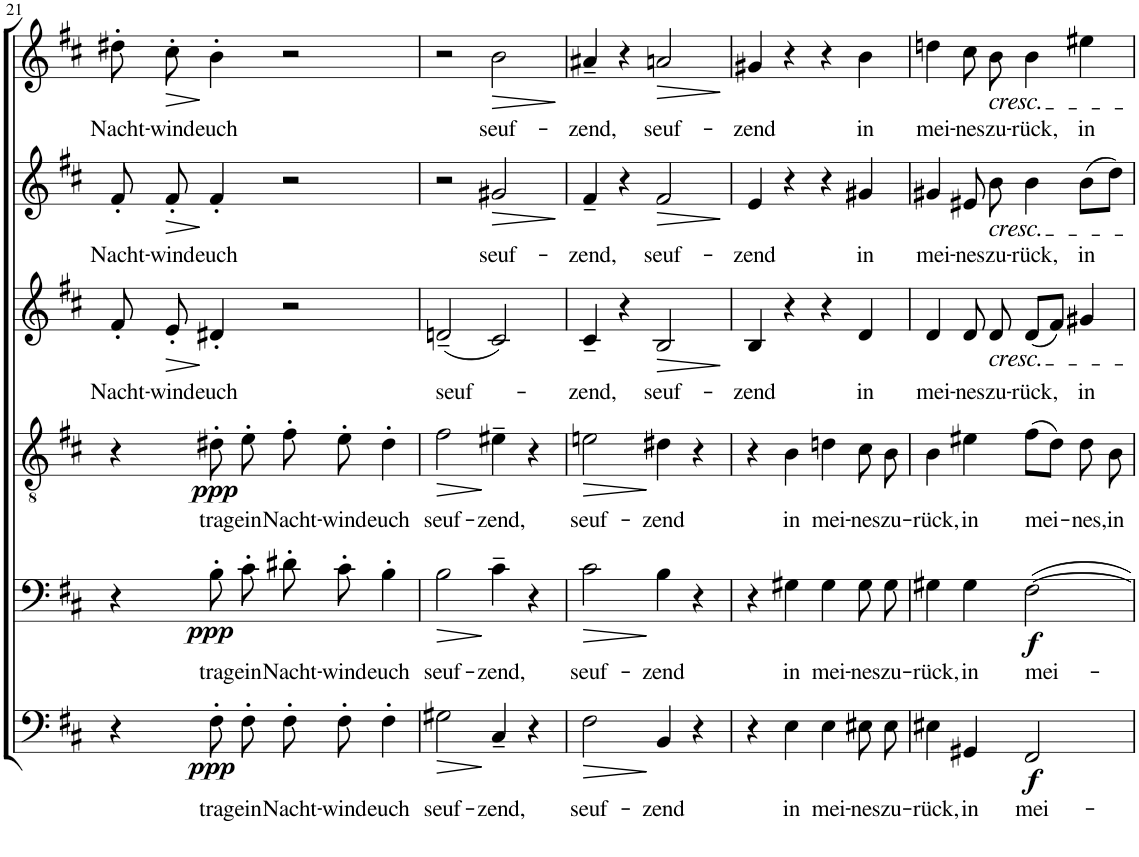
**kern	**text	**dynam	**kern	**text	**dynam	**kern	**text	**dynam	**kern	**text	**dynam	**kern	**text	**dynam	**kern	**text	**dynam
*part6	*part6	*part6	*part5	*part5	*part5	*part4	*part4	*part4	*part3	*part3	*part3	*part2	*part2	*part2	*part1	*part1	*part1
*staff6	*staff6	*staff6	*staff5	*staff5	*staff5	*staff4	*staff4	*staff4	*staff3	*staff3	*staff3	*staff2	*staff2	*staff2	*staff1	*staff1	*staff1
*I"Bassi II	*	*	*I"Bassi I	*	*	*I"Tenori	*	*	*I"Contralti II	*	*	*I"Contralti I	*	*	*I"Soprani	*	*
!!LO:PB:g=z
*clefF4	*	*	*clefF4	*	*	*clefGv2	*	*	*clefG2	*	*	*clefG2	*	*	*clefG2	*	*
*	*	*	*	*	*	*	*	*	*	*	*	*	*	*	*Trd1c2	*	*
*k[f#c#]	*	*	*k[f#c#]	*	*	*k[f#c#]	*	*	*k[f#c#]	*	*	*k[f#c#]	*	*	*k[f#c#]	*	*
*D:	*	*	*D:	*	*	*D:	*	*	*D:	*	*	*D:	*	*	*D:	*	*
*M4/4	*	*	*M4/4	*	*	*M4/4	*	*	*M4/4	*	*	*M4/4	*	*	*M4/4	*	*
*met(c)	*	*	*met(c)	*	*	*met(c)	*	*	*met(c)	*	*	*met(c)	*	*	*met(c)	*	*
=21	=21	=21	=21	=21	=21	=21	=21	=21	=21	=21	=21	=21	=21	=21	=21	=21	=21
!	!	!	!	!	!	!	!	!	!	!LO:LY:b	!	!	!LO:LY:b	!	!	!LO:LY:b	!
4r	.	.	4r	.	.	4r	.	.	8f#'/	Nacht-	.	8f#'/	Nacht-	.	8dd#X'\L	Nacht-	.
!	!	!	!	!	!	!	!	!	!	!LO:LY:b	!LO:HP:b	!	!LO:LY:b	!LO:HP:b	!	!LO:LY:b	!LO:HP:b
.	.	.	.	.	.	.	.	.	8e'/	-wind	>	8f#'/	-wind	>	8cc#'\J	-wind	>
!	!LO:LY:b	!LO:DY:b	!	!LO:LY:b	!LO:DY:b	!	!LO:LY:b	!LO:DY:b	!	!LO:LY:b	!	!	!LO:LY:b	!	!	!LO:LY:b	!
8F#'\L	trag	ppp	8B'\L	trag	ppp	8d#X'\	trag	ppp	4d#X'/	euch	]	4f#'/	euch	]	4b'\	euch	]
!	!LO:LY:b	!	!	!LO:LY:b	!	!	!LO:LY:b	!	!	!	!	!	!	!	!	!	!
8F#'\J	ein	.	8c#'\J	ein	.	8e'\	ein	.	.	.	.	.	.	.	.	.	.
!	!LO:LY:b	!	!	!LO:LY:b	!	!	!LO:LY:b	!	!	!	!	!	!	!	!	!	!
8F#'\L	Nacht-	.	8d#X'\L	Nacht-	.	8f#'\	Nacht-	.	2r	.	.	2r	.	.	2r	.	.
!	!LO:LY:b	!	!	!LO:LY:b	!	!	!LO:LY:b	!	!	!	!	!	!	!	!	!	!
8F#'\J	-wind	.	8c#'\J	-wind	.	8e'\	-wind	.	.	.	.	.	.	.	.	.	.
!	!LO:LY:b	!	!	!LO:LY:b	!	!	!LO:LY:b	!	!	!	!	!	!	!	!	!	!
4F#'\	euch	.	4B'\	euch	.	4d#'\	euch	.	.	.	.	.	.	.	.	.	.
=22	=22	=22	=22	=22	=22	=22	=22	=22	=22	=22	=22	=22	=22	=22	=22	=22	=22
!	!LO:LY:b	!LO:HP:b	!	!LO:LY:b	!LO:HP:b	!	!LO:LY:b	!LO:HP:b	!	!LO:LY:b	!	!	!	!	!	!	!
2G#X\	seuf-	>	2B\	seuf-	>	2f#\	seuf-	>	(2dn~/	seuf-	.	2r	.	.	2r	.	.
!	!LO:LY:b	!	!	!LO:LY:b	!	!	!LO:LY:b	!	!	!	!	!	!LO:LY:b	!LO:HP:b	!	!LO:LY:b	!LO:HP:b
4C#~/	-zend,	]	4c#~\	-zend,	]	4e#X~\	-zend,	]	2c#/)	.	.	2g#X/	seuf-	>	2b\	seuf-	>
4r	.	.	4r	.	.	4r	.	.	.	.	.	.	.	.	.	.	.
.	.	.	.	.	.	.	.	.	.	.	.	.	.	]	.	.	]
=23	=23	=23	=23	=23	=23	=23	=23	=23	=23	=23	=23	=23	=23	=23	=23	=23	=23
!	!LO:LY:b	!LO:HP:b	!	!LO:LY:b	!LO:HP:b	!	!LO:LY:b	!LO:HP:b	!	!LO:LY:b	!	!	!LO:LY:b	!	!	!LO:LY:b	!
2F#\	seuf-	>	2c#\	seuf-	>	2en\	seuf-	>	4c#~/	-zend,	.	4f#~/	-zend,	.	4a#X~/	-zend,	.
.	.	.	.	.	.	.	.	.	4r	.	.	4r	.	.	4r	.	.
!	!LO:LY:b	!	!	!LO:LY:b	!	!	!LO:LY:b	!	!	!LO:LY:b	!LO:HP:b	!	!LO:LY:b	!LO:HP:b	!	!LO:LY:b	!LO:HP:b
4BB/	-zend	]	4B\	-zend	]	4d#X\	-zend	]	2B/	seuf-	>	2f#/	seuf-	>	2an/	seuf-	>
4r	.	.	4r	.	.	4r	.	.	.	.	.	.	.	.	.	.	.
.	.	.	.	.	.	.	.	.	.	.	]	.	.	]	.	.	]
=24	=24	=24	=24	=24	=24	=24	=24	=24	=24	=24	=24	=24	=24	=24	=24	=24	=24
!	!	!	!	!	!	!	!	!	!	!LO:LY:b	!	!	!LO:LY:b	!	!	!LO:LY:b	!
4r	.	.	4r	.	.	4r	.	.	4B/	-zend	.	4e/	-zend	.	4g#X/	-zend	.
!	!LO:LY:b	!	!	!LO:LY:b	!	!	!LO:LY:b	!	!	!	!	!	!	!	!	!	!
4E\	in	.	4G#X\	in	.	4B\	in	.	4r	.	.	4r	.	.	4r	.	.
!	!LO:LY:b	!	!	!LO:LY:b	!	!	!LO:LY:b	!	!	!	!	!	!	!	!	!	!
4E\	mei-	.	4G#\	mei-	.	4dn\	mei-	.	4r	.	.	4r	.	.	4r	.	.
!	!LO:LY:b	!	!	!LO:LY:b	!	!	!LO:LY:b	!	!	!LO:LY:b	!	!	!LO:LY:b	!	!	!LO:LY:b	!
8E#X\L	-nes	.	8G#\L	-nes	.	8c#\	-nes	.	4d/	in	.	4g#X/	in	.	4b\	in	.
!	!LO:LY:b	!	!	!LO:LY:b	!	!	!LO:LY:b	!	!	!	!	!	!	!	!	!	!
8E#\J	zu-	.	8G#\J	zu-	.	8B\	zu-	.	.	.	.	.	.	.	.	.	.
=25	=25	=25	=25	=25	=25	=25	=25	=25	=25	=25	=25	=25	=25	=25	=25	=25	=25
!	!LO:LY:b	!	!	!LO:LY:b	!	!	!LO:LY:b	!	!	!LO:LY:b	!	!	!LO:LY:b	!	!	!LO:LY:b	!
4E#X\	-rück,	.	4G#X\	-rück,	.	4B\	-rück,	.	4d/	mei-	.	4g#X/	mei-	.	4ddn\	mei-	.
!	!LO:LY:b	!	!	!LO:LY:b	!	!	!LO:LY:b	!	!	!LO:LY:b	!	!	!LO:LY:b	!	!	!LO:LY:b	!
4GG#X/	in	.	4G#\	in	.	4e#X\	in	.	8d/	-nes	.	8e#X/	-nes	.	8cc#\L	-nes	.
!	!	!	!	!	!	!	!	!	!	!	!	!	!	!	!LO:TX:b:i:t=cresc.	!	!
!	!	!	!	!	!	!	!	!	!	!	!	!LO:TX:b:i:t=cresc.	!	!	!	!	!
!	!	!	!	!	!	!	!	!	!LO:TX:b:i:t=cresc.	!	!	!	!	!	!	!	!
!	!	!	!	!	!	!	!	!	!	!LO:LY:b	!	!	!LO:LY:b	!	!	!LO:LY:b	!
.	.	.	.	.	.	.	.	.	8d/	zu-	.	8b\	zu-	.	8b\J	zu-	.
!	!LO:LY:b	!LO:DY:b	!	!LO:LY:b	!LO:DY:b	!	!LO:LY:b	!	!	!LO:LY:b	!	!	!LO:LY:b	!	!	!LO:LY:b	!
2FF#/	mei-	f	[2F#\	mei-	f	(8f#\L	mei-	.	(8d/L	-rück,	.	4b\	-rück,	.	4b\	-rück,	.
.	.	.	.	.	.	8d\J)	.	.	8f#/J)	.	.	.	.	.	.	.	.
!	!	!	!	!	!	!	!LO:LY:b	!	!	!LO:LY:b	!	!	!LO:LY:b	!	!	!LO:LY:b	!
.	.	.	.	.	.	8d\	-nes,	.	4g#X/	in	.	(8b\L	in	.	4ee#X\	in	.
!	!	!	!	!	!	!	!LO:LY:b	!	!	!	!	!	!	!	!	!	!
.	.	.	.	.	.	8B\	in	.	.	.	.	8dd\J)	.	.	.	.	.
=	=	=	=	=	=	=	=	=	=	=	=	=	=	=	=	=	=
*-	*-	*-	*-	*-	*-	*-	*-	*-	*-	*-	*-	*-	*-	*-	*-	*-	*-
